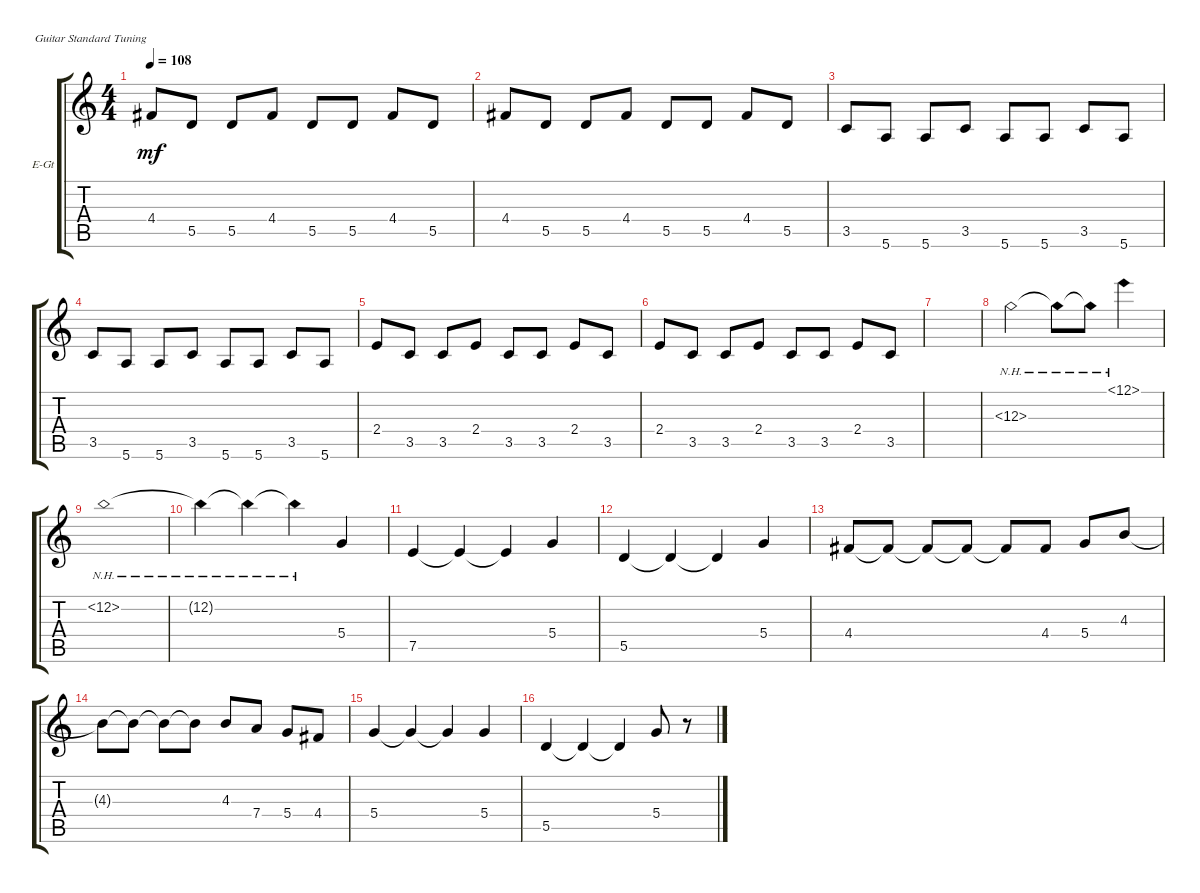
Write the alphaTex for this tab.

\defaultSystemsLayout 4
\bracketExtendMode groupsimilarinstruments
\firstSystemTrackNameOrientation horizontal
\otherSystemsTrackNameOrientation horizontal
\track ("Electric Guitar" "E-Gt") {instrument electricguitarclean}
\staff {score tabs}
\tuning (E4 B3 G3 D3 A2 E2)
\ts (4 4)
\tempo 108
\clef g2
\ks c
4.4.8{dy mf} 5.5.8 5.5.8 4.4.8 5.5.8 5.5.8 4.4.8 5.5.8 |
4.4.8 5.5.8 5.5.8 4.4.8 5.5.8 5.5.8 4.4.8 5.5.8 |
3.5.8 5.6.8 5.6.8 3.5.8 5.6.8 5.6.8 3.5.8 5.6.8 |
3.5.8 5.6.8 5.6.8 3.5.8 5.6.8 5.6.8 3.5.8 5.6.8 |
2.4.8 3.5.8 3.5.8 2.4.8 3.5.8 3.5.8 2.4.8 3.5.8 |
2.4.8 3.5.8 3.5.8 2.4.8 3.5.8 3.5.8 2.4.8 3.5.8 |
|
12.3{nh}.2 12.3{nh t}.8 12.3{nh t}.8 12.1{nh}.4 |
12.2{nh}.1 |
12.2{nh t}.4 12.2{nh t}.4 12.2{nh t}.4 5.4.4 |
7.5.4 7.5{t}.4 7.5{t}.4 5.4.4 |
5.5.4 5.5{t}.4 5.5{t}.4 5.4.4 |
4.4.8 4.4{t}.8 4.4{t}.8 4.4{t}.8 4.4{t}.8 4.4.8 5.4.8 4.3.8 |
4.3{t}.8 4.3{t}.8 4.3{t}.8 4.3{t}.8 4.3.8 7.4.8 5.4.8 4.4.8 |
5.4.4 5.4{t}.4 5.4{t}.4 5.4.4 |
5.5.4 5.5{t}.4 5.5{t}.4 5.4.8 r.8
